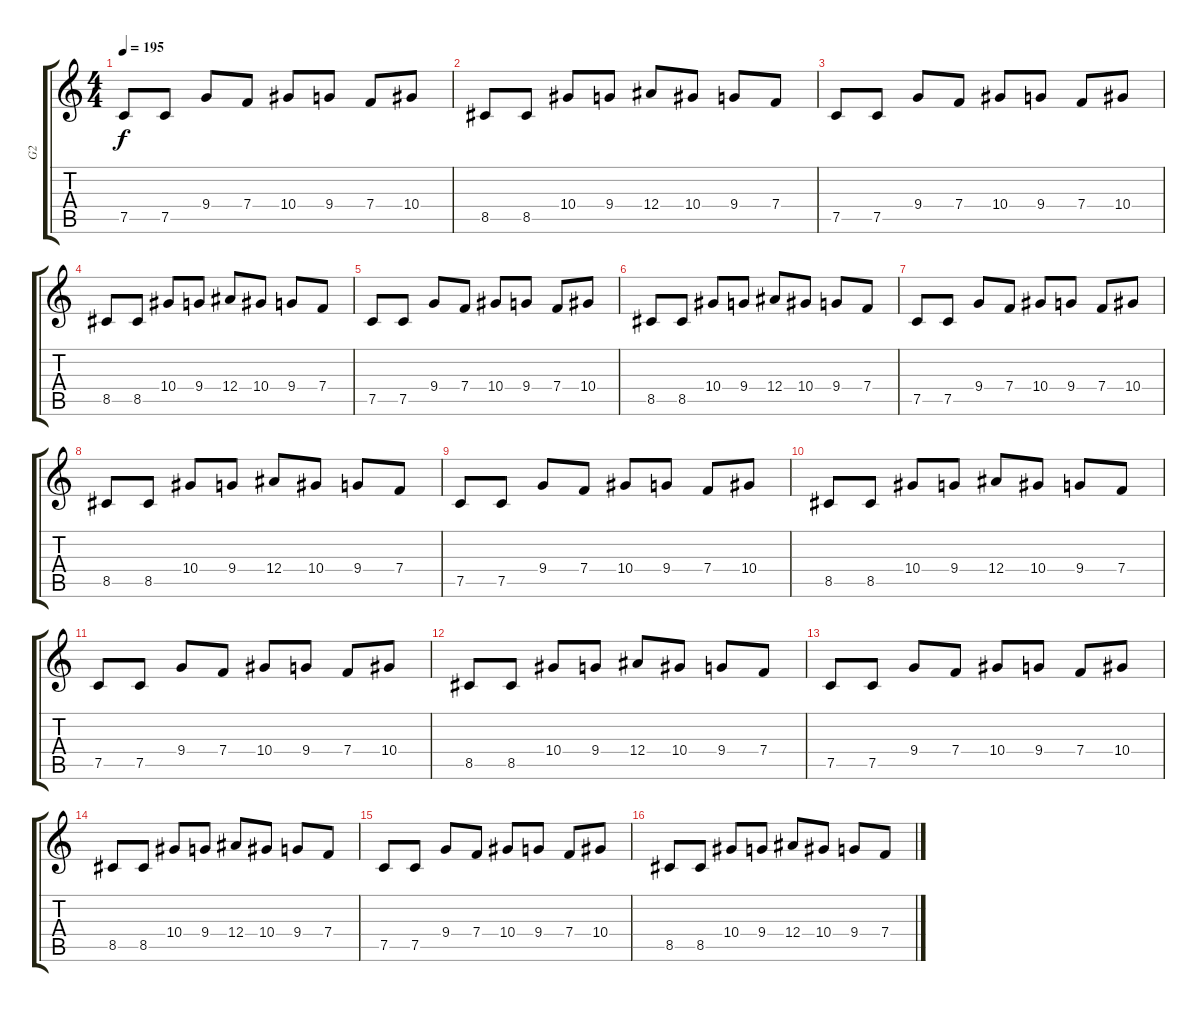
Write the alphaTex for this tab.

\track ("G2" "G2") {instrument distortionguitar}
\staff {score tabs}
\tuning (C4 G3 Eb3 Bb2 F2 C2) {hide}
\ts (4 4)
\tempo 195
\clef g2
\ks c
7.5.8{dy f} 7.5.8 9.4.8 7.4.8 10.4.8 9.4.8 7.4.8 10.4.8 |
8.5.8 8.5.8 10.4.8 9.4.8 12.4.8 10.4.8 9.4.8 7.4.8 |
7.5.8 7.5.8 9.4.8 7.4.8 10.4.8 9.4.8 7.4.8 10.4.8 |
8.5.8 8.5.8 10.4.8 9.4.8 12.4.8 10.4.8 9.4.8 7.4.8 |
7.5.8 7.5.8 9.4.8 7.4.8 10.4.8 9.4.8 7.4.8 10.4.8 |
8.5.8 8.5.8 10.4.8 9.4.8 12.4.8 10.4.8 9.4.8 7.4.8 |
7.5.8 7.5.8 9.4.8 7.4.8 10.4.8 9.4.8 7.4.8 10.4.8 |
8.5.8 8.5.8 10.4.8 9.4.8 12.4.8 10.4.8 9.4.8 7.4.8 |
7.5.8 7.5.8 9.4.8 7.4.8 10.4.8 9.4.8 7.4.8 10.4.8 |
8.5.8 8.5.8 10.4.8 9.4.8 12.4.8 10.4.8 9.4.8 7.4.8 |
7.5.8 7.5.8 9.4.8 7.4.8 10.4.8 9.4.8 7.4.8 10.4.8 |
8.5.8 8.5.8 10.4.8 9.4.8 12.4.8 10.4.8 9.4.8 7.4.8 |
7.5.8 7.5.8 9.4.8 7.4.8 10.4.8 9.4.8 7.4.8 10.4.8 |
8.5.8 8.5.8 10.4.8 9.4.8 12.4.8 10.4.8 9.4.8 7.4.8 |
7.5.8 7.5.8 9.4.8 7.4.8 10.4.8 9.4.8 7.4.8 10.4.8 |
8.5.8 8.5.8 10.4.8 9.4.8 12.4.8 10.4.8 9.4.8 7.4.8
